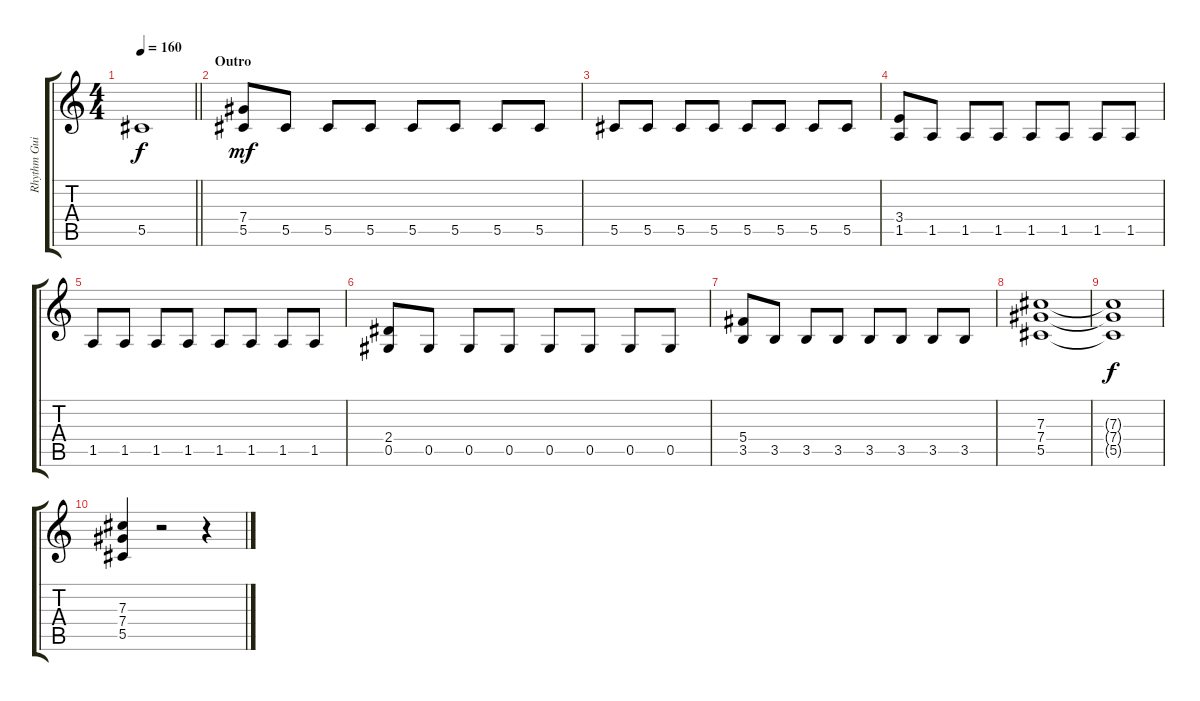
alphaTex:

\track ("Rhythm Guitar" "Rhythm Gui") {instrument distortionguitar}
\staff {score tabs}
\tuning (Eb4 Bb3 Gb3 Db3 Ab2 Eb2) {hide}
\ts (4 4)
\tempo 160
\clef g2
\barLineRight lightlight
\ks c
5.5.1{dy f} |
\section ("" "Outro")
(7.4 5.5).8{dy mf} 5.5.8 5.5.8 5.5.8 5.5.8 5.5.8 5.5.8 5.5.8 |
5.5.8 5.5.8 5.5.8 5.5.8 5.5.8 5.5.8 5.5.8 5.5.8 |
(3.4 1.5).8 1.5.8 1.5.8 1.5.8 1.5.8 1.5.8 1.5.8 1.5.8 |
1.5.8 1.5.8 1.5.8 1.5.8 1.5.8 1.5.8 1.5.8 1.5.8 |
(2.4 0.5).8 0.5.8 0.5.8 0.5.8 0.5.8 0.5.8 0.5.8 0.5.8 |
(5.4 3.5).8 3.5.8 3.5.8 3.5.8 3.5.8 3.5.8 3.5.8 3.5.8 |
(7.3 7.4 5.5).1{volume 7} |
(7.3{t} 7.4{t} 5.5{t}).1{dy f} |
(7.3 7.4 5.5).4{volume 14} r.2 r.4
